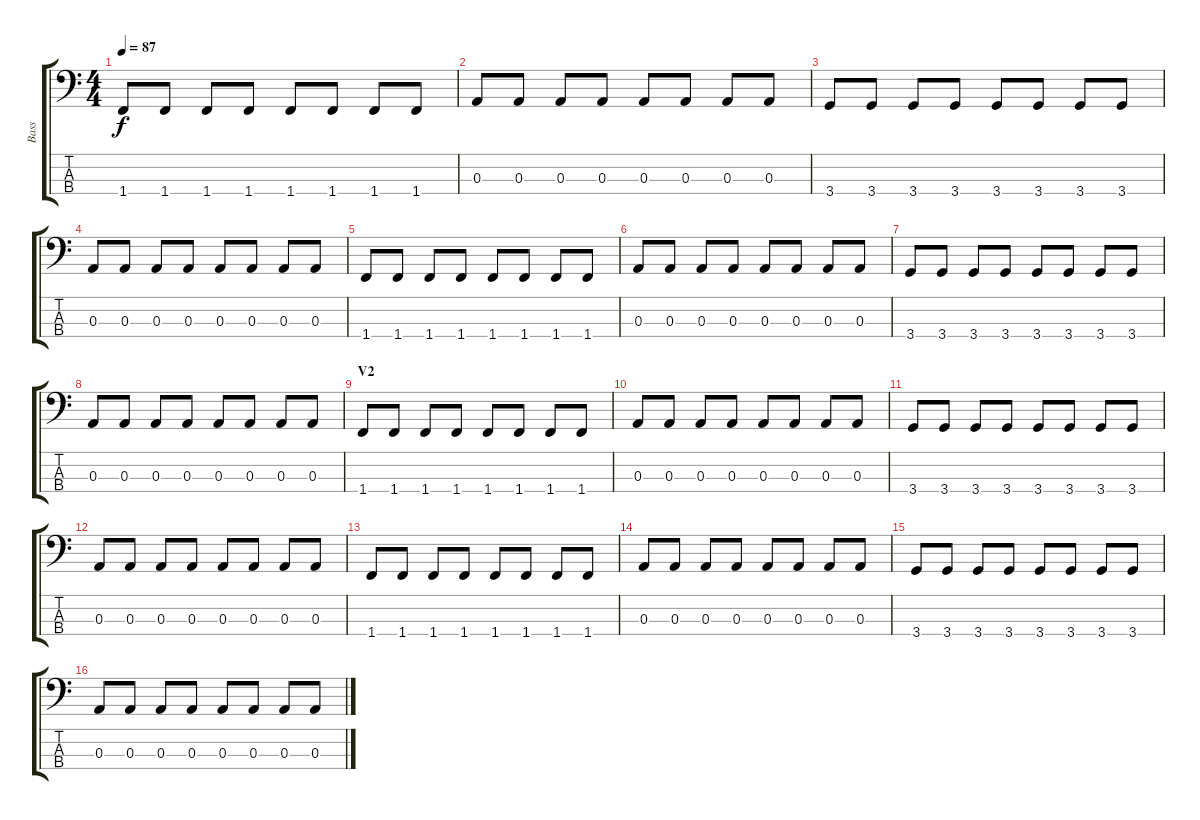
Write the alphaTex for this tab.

\track ("Bass" "Bass") {instrument synthbass2}
\staff {score tabs}
\tuning (G2 D2 A1 E1) {hide}
\ts (4 4)
\tempo 87
\clef f4
\ks c
1.4.8{dy f} 1.4.8 1.4.8 1.4.8 1.4.8 1.4.8 1.4.8 1.4.8 |
0.3.8 0.3.8 0.3.8 0.3.8 0.3.8 0.3.8 0.3.8 0.3.8 |
3.4.8 3.4.8 3.4.8 3.4.8 3.4.8 3.4.8 3.4.8 3.4.8 |
0.3.8 0.3.8 0.3.8 0.3.8 0.3.8 0.3.8 0.3.8 0.3.8 |
1.4.8 1.4.8 1.4.8 1.4.8 1.4.8 1.4.8 1.4.8 1.4.8 |
0.3.8 0.3.8 0.3.8 0.3.8 0.3.8 0.3.8 0.3.8 0.3.8 |
3.4.8 3.4.8 3.4.8 3.4.8 3.4.8 3.4.8 3.4.8 3.4.8 |
0.3.8 0.3.8 0.3.8 0.3.8 0.3.8 0.3.8 0.3.8 0.3.8 |
\section ("" "V2")
1.4.8 1.4.8 1.4.8 1.4.8 1.4.8 1.4.8 1.4.8 1.4.8 |
0.3.8 0.3.8 0.3.8 0.3.8 0.3.8 0.3.8 0.3.8 0.3.8 |
3.4.8 3.4.8 3.4.8 3.4.8 3.4.8 3.4.8 3.4.8 3.4.8 |
0.3.8 0.3.8 0.3.8 0.3.8 0.3.8 0.3.8 0.3.8 0.3.8 |
1.4.8 1.4.8 1.4.8 1.4.8 1.4.8 1.4.8 1.4.8 1.4.8 |
0.3.8 0.3.8 0.3.8 0.3.8 0.3.8 0.3.8 0.3.8 0.3.8 |
3.4.8 3.4.8 3.4.8 3.4.8 3.4.8 3.4.8 3.4.8 3.4.8 |
0.3.8 0.3.8 0.3.8 0.3.8 0.3.8 0.3.8 0.3.8 0.3.8
